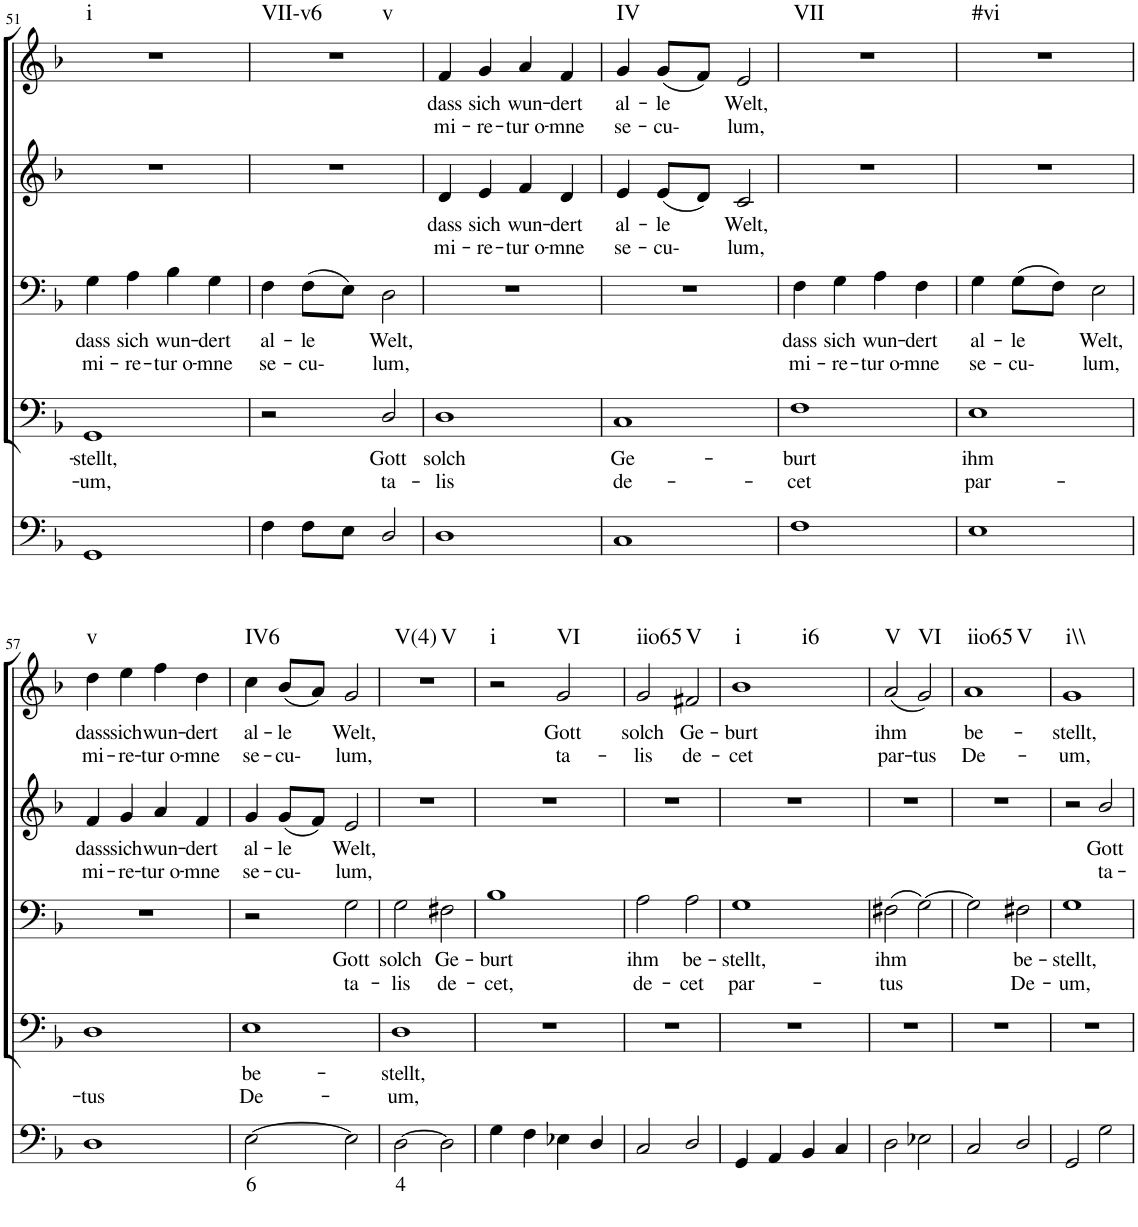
**kern	**text	**kern	**text	**text	**kern	**text	**text	**kern	**text	**text	**kern	**text	**text	**harte
*part5	*part5	*part4	*part4	*part4	*part3	*part3	*part3	*part2	*part2	*part2	*part1	*part1	*part1	*part1
*staff5	*staff5	*staff4	*staff4	*staff4	*staff3	*staff3	*staff3	*staff2	*staff2	*staff2	*staff1	*staff1	*staff1	*
*I"Continuo	*	*I"Bass II	*	*	*I"Bass I	*	*	*I"Soprano II	*	*	*I"Soprano I	*	*	*
!!LO:PB:g=z
*clefF4	*	*clefF4	*	*	*clefF4	*	*	*clefG2	*	*	*clefG2	*	*	*
*k[b-]	*	*k[b-]	*	*	*k[b-]	*	*	*k[b-]	*	*	*k[b-]	*	*	*
*M4/4	*	*M4/4	*	*	*M4/4	*	*	*M4/4	*	*	*M4/4	*	*	*
=51	=51	=51	=51	=51	=51	=51	=51	=51	=51	=51	=51	=51	=51	=51
!	!	!	!LO:LY:b	!LO:LY:b	!	!LO:LY:b	!LO:LY:b	!	!	!	!	!	!	!LO:H:kt=i
1GG	.	1GG	stellt,	um,	4G\	dass	mi-	1r	.	.	1r	.	.	N
!	!	!	!	!	!	!LO:LY:b	!LO:LY:b	!	!	!	!	!	!	!
.	.	.	.	.	4A\	sich	re-	.	.	.	.	.	.	.
!	!	!	!	!	!	!LO:LY:b	!LO:LY:b	!	!	!	!	!	!	!
.	.	.	.	.	4B-\	wun-	tur o-	.	.	.	.	.	.	.
!	!	!	!	!	!	!LO:LY:b	!LO:LY:b	!	!	!	!	!	!	!
.	.	.	.	.	4G\	dert	mne	.	.	.	.	.	.	.
=52	=52	=52	=52	=52	=52	=52	=52	=52	=52	=52	=52	=52	=52	=52
!	!	!	!	!	!	!LO:LY:b	!LO:LY:b	!	!	!	!	!	!	!LO:H:n=1:kt=VII-v6
!	!	!	!	!	!	!	!	!	!	!	!	!	!	!LO:H:n=2:kt=v
4F\	.	2r	.	.	4F\	al-	se-	1r	.	.	1r	.	.	N N
!	!	!	!	!	!	!LO:LY:b	!LO:LY:b	!	!	!	!	!	!	!
8F\L	.	.	.	.	(8F\L	le	cu-	.	.	.	.	.	.	.
8E\J	.	.	.	.	8E\J)	.	.	.	.	.	.	.	.	.
!	!	!	!LO:LY:b	!LO:LY:b	!	!LO:LY:b	!LO:LY:b	!	!	!	!	!	!	!
2D/	.	2D/	Gott	ta-	2D\	Welt,	lum,	.	.	.	.	.	.	.
=53	=53	=53	=53	=53	=53	=53	=53	=53	=53	=53	=53	=53	=53	=53
!	!	!	!LO:LY:b	!LO:LY:b	!	!	!	!	!LO:LY:b	!LO:LY:b	!	!LO:LY:b	!LO:LY:b	!
1D	.	1D	solch	lis	1r	.	.	4d/	dass	mi-	4f/	dass	mi-	.
!	!	!	!	!	!	!	!	!	!LO:LY:b	!LO:LY:b	!	!LO:LY:b	!LO:LY:b	!
.	.	.	.	.	.	.	.	4e/	sich	re-	4g/	sich	re-	.
!	!	!	!	!	!	!	!	!	!LO:LY:b	!LO:LY:b	!	!LO:LY:b	!LO:LY:b	!
.	.	.	.	.	.	.	.	4f/	wun-	tur o-	4a/	wun-	tur o-	.
!	!	!	!	!	!	!	!	!	!LO:LY:b	!LO:LY:b	!	!LO:LY:b	!LO:LY:b	!
.	.	.	.	.	.	.	.	4d/	dert	mne	4f/	dert	mne	.
=54	=54	=54	=54	=54	=54	=54	=54	=54	=54	=54	=54	=54	=54	=54
!	!	!	!LO:LY:b	!LO:LY:b	!	!	!	!	!LO:LY:b	!LO:LY:b	!	!LO:LY:b	!LO:LY:b	!LO:H:kt=IV
1C	.	1C	Ge-	de-	1r	.	.	4e/	al-	se-	4g/	al-	se-	N
!	!	!	!	!	!	!	!	!	!LO:LY:b	!LO:LY:b	!	!LO:LY:b	!LO:LY:b	!
.	.	.	.	.	.	.	.	(8e/L	le	cu-	(8g/L	le	cu-	.
.	.	.	.	.	.	.	.	8d/J)	.	.	8f/J)	.	.	.
!	!	!	!	!	!	!	!	!	!LO:LY:b	!LO:LY:b	!	!LO:LY:b	!LO:LY:b	!
.	.	.	.	.	.	.	.	2c/	Welt,	lum,	2e/	Welt,	lum,	.
=55	=55	=55	=55	=55	=55	=55	=55	=55	=55	=55	=55	=55	=55	=55
!	!	!	!LO:LY:b	!LO:LY:b	!	!LO:LY:b	!LO:LY:b	!	!	!	!	!	!	!LO:H:kt=VII
1F	.	1F	burt	cet	4F\	dass	mi-	1r	.	.	1r	.	.	N
!	!	!	!	!	!	!LO:LY:b	!LO:LY:b	!	!	!	!	!	!	!
.	.	.	.	.	4G\	sich	re-	.	.	.	.	.	.	.
!	!	!	!	!	!	!LO:LY:b	!LO:LY:b	!	!	!	!	!	!	!
.	.	.	.	.	4A\	wun-	tur o-	.	.	.	.	.	.	.
!	!	!	!	!	!	!LO:LY:b	!LO:LY:b	!	!	!	!	!	!	!
.	.	.	.	.	4F\	dert	mne	.	.	.	.	.	.	.
=56	=56	=56	=56	=56	=56	=56	=56	=56	=56	=56	=56	=56	=56	=56
!	!	!	!LO:LY:b	!LO:LY:b	!	!LO:LY:b	!LO:LY:b	!	!	!	!	!	!	!LO:H:kt=#vi
1E	.	1E	ihm	par-	4G\	al-	se-	1r	.	.	1r	.	.	N
!	!	!	!	!	!	!LO:LY:b	!LO:LY:b	!	!	!	!	!	!	!
.	.	.	.	.	(8G\L	le	cu-	.	.	.	.	.	.	.
.	.	.	.	.	8F\J)	.	.	.	.	.	.	.	.	.
!	!	!	!	!	!	!LO:LY:b	!LO:LY:b	!	!	!	!	!	!	!
.	.	.	.	.	2E\	Welt,	lum,	.	.	.	.	.	.	.
!!LO:LB:g=z
=57	=57	=57	=57	=57	=57	=57	=57	=57	=57	=57	=57	=57	=57	=57
!	!	!	!	!LO:LY:b	!	!	!	!	!LO:LY:b	!LO:LY:b	!	!LO:LY:b	!LO:LY:b	!LO:H:kt=v
1D	.	1D	.	tus	1r	.	.	4f/	dass	mi-	4dd\	dass	mi-	N
!	!	!	!	!	!	!	!	!	!LO:LY:b	!LO:LY:b	!	!LO:LY:b	!LO:LY:b	!
.	.	.	.	.	.	.	.	4g/	sich	re-	4ee\	sich	re-	.
!	!	!	!	!	!	!	!	!	!LO:LY:b	!LO:LY:b	!	!LO:LY:b	!LO:LY:b	!
.	.	.	.	.	.	.	.	4a/	wun-	tur o-	4ff\	wun-	tur o-	.
!	!	!	!	!	!	!	!	!	!LO:LY:b	!LO:LY:b	!	!LO:LY:b	!LO:LY:b	!
.	.	.	.	.	.	.	.	4f/	dert	mne	4dd\	dert	mne	.
=58	=58	=58	=58	=58	=58	=58	=58	=58	=58	=58	=58	=58	=58	=58
!	!LO:LY:b	!	!LO:LY:b	!LO:LY:b	!	!	!	!	!LO:LY:b	!LO:LY:b	!	!LO:LY:b	!LO:LY:b	!LO:H:kt=IV6
[2E\	6	1E	be-	De-	2r	.	.	4g/	al-	se-	4cc\	al-	se-	N
!	!	!	!	!	!	!	!	!	!LO:LY:b	!LO:LY:b	!	!LO:LY:b	!LO:LY:b	!
.	.	.	.	.	.	.	.	(8g/L	le	cu-	(8b-/L	le	cu-	.
.	.	.	.	.	.	.	.	8f/J)	.	.	8a/J)	.	.	.
!	!	!	!	!	!	!LO:LY:b	!LO:LY:b	!	!LO:LY:b	!LO:LY:b	!	!LO:LY:b	!LO:LY:b	!
2E\]	.	.	.	.	2G\	Gott	ta-	2e/	Welt,	lum,	2g/	Welt,	lum,	.
=59	=59	=59	=59	=59	=59	=59	=59	=59	=59	=59	=59	=59	=59	=59
!	!LO:LY:b	!	!LO:LY:b	!LO:LY:b	!	!LO:LY:b	!LO:LY:b	!	!	!	!	!	!	!LO:H:n=1:kt=V(4)
!	!	!	!	!	!	!	!	!	!	!	!	!	!	!LO:H:n=2:kt=V
[2D\	4	1D	stellt,	um,	2G\	solch	lis	1r	.	.	1r	.	.	N N
!	!	!	!	!	!	!LO:LY:b	!LO:LY:b	!	!	!	!	!	!	!
2D\]	.	.	.	.	2F#X\	Ge-	de-	.	.	.	.	.	.	.
=60	=60	=60	=60	=60	=60	=60	=60	=60	=60	=60	=60	=60	=60	=60
!	!	!	!	!	!	!LO:LY:b	!LO:LY:b	!	!	!	!	!	!	!LO:H:kt=i
4G\	.	1r	.	.	1B-	burt	cet,	1r	.	.	2r	.	.	N
4F\	.	.	.	.	.	.	.	.	.	.	.	.	.	.
!	!	!	!	!	!	!	!	!	!	!	!	!LO:LY:b	!LO:LY:b	!LO:H:kt=VI
4E-X\	.	.	.	.	.	.	.	.	.	.	2g/	Gott	ta-	N
4D/	.	.	.	.	.	.	.	.	.	.	.	.	.	.
=61	=61	=61	=61	=61	=61	=61	=61	=61	=61	=61	=61	=61	=61	=61
!	!	!	!	!	!	!LO:LY:b	!LO:LY:b	!	!	!	!	!LO:LY:b	!LO:LY:b	!LO:H:kt=iio65
2C/	.	1r	.	.	2A\	ihm	de-	1r	.	.	2g/	solch	lis	N
!	!	!	!	!	!	!LO:LY:b	!LO:LY:b	!	!	!	!	!LO:LY:b	!LO:LY:b	!LO:H:kt=V
2D/	.	.	.	.	2A\	be-	cet	.	.	.	2f#X/	Ge-	de-	N
=62	=62	=62	=62	=62	=62	=62	=62	=62	=62	=62	=62	=62	=62	=62
!	!	!	!	!	!	!LO:LY:b	!LO:LY:b	!	!	!	!	!LO:LY:b	!LO:LY:b	!LO:H:n=1:kt=i
!	!	!	!	!	!	!	!	!	!	!	!	!	!	!LO:H:n=2:kt=i6
4GG/	.	1r	.	.	1G	stellt,	par-	1r	.	.	1b-	burt	cet	N N
4AA/	.	.	.	.	.	.	.	.	.	.	.	.	.	.
4BB-/	.	.	.	.	.	.	.	.	.	.	.	.	.	.
4C/	.	.	.	.	.	.	.	.	.	.	.	.	.	.
=63	=63	=63	=63	=63	=63	=63	=63	=63	=63	=63	=63	=63	=63	=63
!	!	!	!	!	!	!LO:LY:b	!LO:LY:b	!	!	!	!	!LO:LY:b	!LO:LY:b	!LO:H:kt=V
2D\	.	1r	.	.	(2F#X\	ihm	tus	1r	.	.	(2a/	ihm	par-	N
!	!	!	!	!	!	!	!	!	!	!	!	!	!LO:LY:b	!LO:H:kt=VI
2E-X\	.	.	.	.	[2G\)	.	.	.	.	.	2g/)	.	tus	N
=64	=64	=64	=64	=64	=64	=64	=64	=64	=64	=64	=64	=64	=64	=64
!	!	!	!	!	!	!	!	!	!	!	!	!LO:LY:b	!LO:LY:b	!LO:H:n=1:kt=iio65
!	!	!	!	!	!	!	!	!	!	!	!	!	!	!LO:H:n=2:kt=V
2C/	.	1r	.	.	2G\]	.	.	1r	.	.	1a	be-	De-	N N
!	!	!	!	!	!	!LO:LY:b	!LO:LY:b	!	!	!	!	!	!	!
2D/	.	.	.	.	2F#X\	be-	De-	.	.	.	.	.	.	.
=65	=65	=65	=65	=65	=65	=65	=65	=65	=65	=65	=65	=65	=65	=65
!	!	!	!	!	!	!LO:LY:b	!LO:LY:b	!	!	!	!	!LO:LY:b	!LO:LY:b	!LO:H:kt=i\\
2GG/	.	1r	.	.	1G	stellt,	um,	2r	.	.	1g	stellt,	um,	N
!	!	!	!	!	!	!	!	!	!LO:LY:b	!LO:LY:b	!	!	!	!
2G\	.	.	.	.	.	.	.	2b-/	Gott	ta-	.	.	.	.
=	=	=	=	=	=	=	=	=	=	=	=	=	=	=
*-	*-	*-	*-	*-	*-	*-	*-	*-	*-	*-	*-	*-	*-	*-
